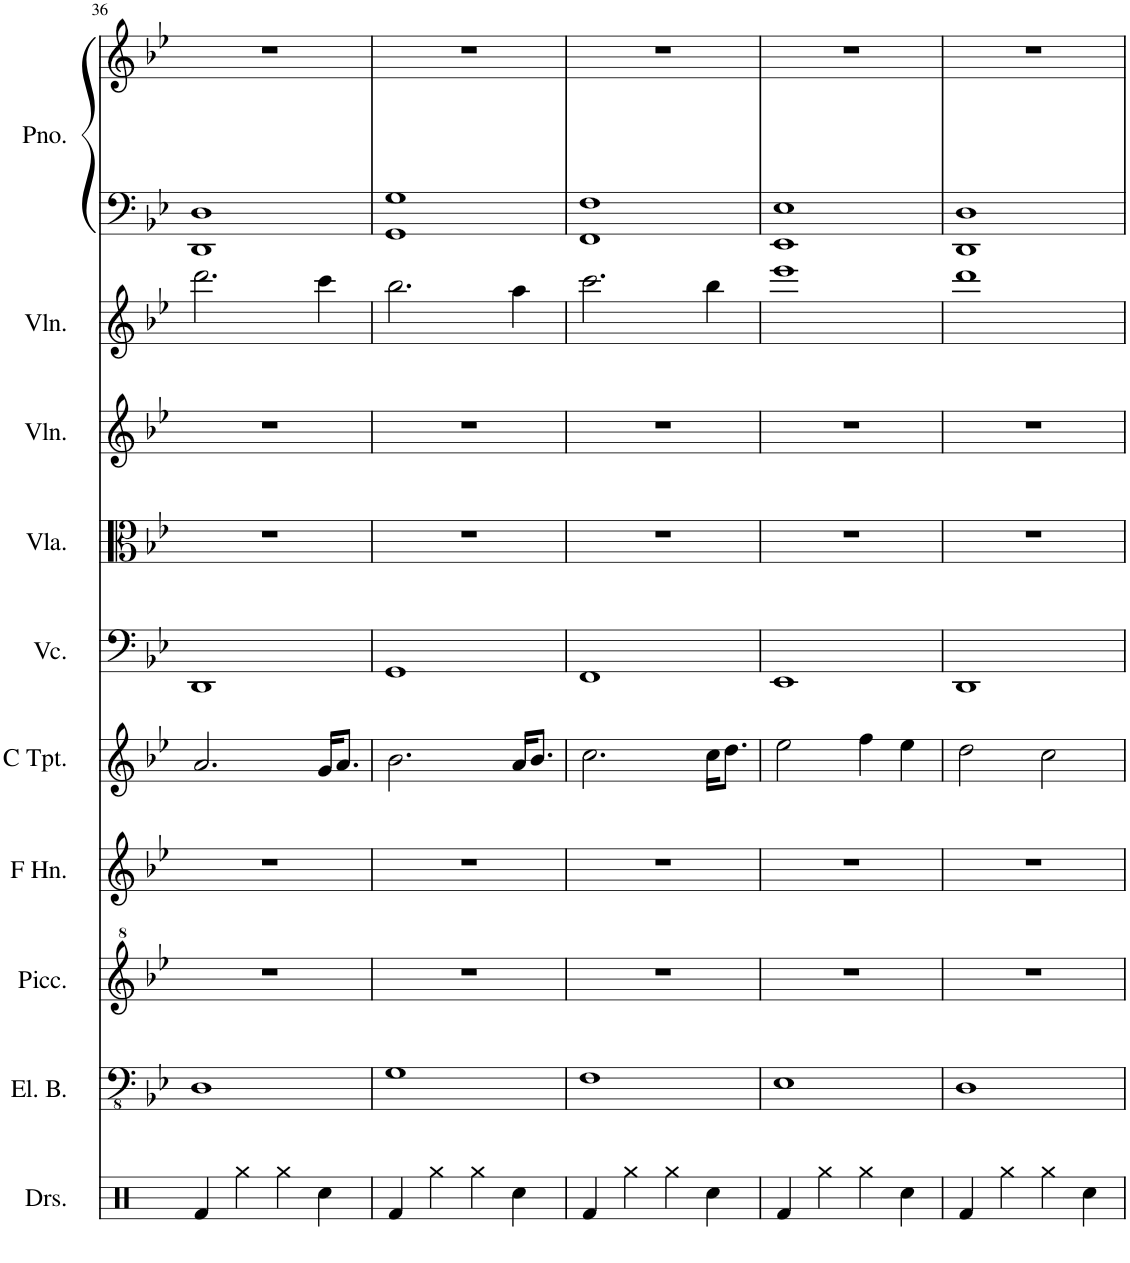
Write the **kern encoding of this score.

**kern	**kern	**kern	**kern	**kern	**kern	**kern	**kern	**kern	**kern	**kern
*part10	*part9	*part8	*part7	*part6	*part5	*part4	*part3	*part2	*part1	*part1
*staff11	*staff10	*staff9	*staff8	*staff7	*staff6	*staff5	*staff4	*staff3	*staff2	*staff1
*I"Drumset	*I"Electric Bass	*I"Piccolo	*I"Horn in F	*I"C Trumpet	*I"Violoncello	*I"Viola	*I"Violin	*I"Violin	*I"Piano	*
*I'Drs.	*I'El. B.	*I'Picc.	*	*I'C Tpt.	*I'Vc.	*I'Vla.	*I'Vln.	*I'Vln.	*I'Pno.	*
!!LO:PB:g=z
*clefX	*clefFv4	*clefG^2	*clefG2	*clefG2	*clefF4	*clefC3	*clefG2	*clefG2	*clefF4	*clefG2
*	*	*ITrd-7c-12	*ITrd4c7	*	*	*	*	*	*	*
*k[]	*k[b-e-]	*k[b-e-]	*k[b-e-]	*k[b-e-]	*k[b-e-]	*k[b-e-]	*k[b-e-]	*k[b-e-]	*k[b-e-]	*k[b-e-]
*M4/4	*M4/4	*M4/4	*M4/4	*M4/4	*M4/4	*M4/4	*M4/4	*M4/4	*M4/4	*M4/4
=36	=36	=36	=36	=36	=36	=36	=36	=36	=36	=36
4Rf/	1DD	1r	1r	2.a/	1DD	1r	1r	2.ddd\	1DD 1D	1r
4Rgg\	.	.	.	.	.	.	.	.	.	.
4Rgg\	.	.	.	.	.	.	.	.	.	.
4Rcc\	.	.	.	16g/KL	.	.	.	4ccc\	.	.
.	.	.	.	8.a/J	.	.	.	.	.	.
=37	=37	=37	=37	=37	=37	=37	=37	=37	=37	=37
4Rf/	1GG	1r	1r	2.b-\	1GG	1r	1r	2.bb-\	1GG 1G	1r
4Rgg\	.	.	.	.	.	.	.	.	.	.
4Rgg\	.	.	.	.	.	.	.	.	.	.
4Rcc\	.	.	.	16a/KL	.	.	.	4aa\	.	.
.	.	.	.	8.b-/J	.	.	.	.	.	.
=38	=38	=38	=38	=38	=38	=38	=38	=38	=38	=38
4Rf/	1FF	1r	1r	2.cc\	1FF	1r	1r	2.ccc\	1FF 1F	1r
4Rgg\	.	.	.	.	.	.	.	.	.	.
4Rgg\	.	.	.	.	.	.	.	.	.	.
4Rcc\	.	.	.	16cc\KL	.	.	.	4bb-\	.	.
.	.	.	.	8.dd\J	.	.	.	.	.	.
=39	=39	=39	=39	=39	=39	=39	=39	=39	=39	=39
4Rf/	1EE-	1r	1r	2ee-\	1EE-	1r	1r	1eee-	1EE- 1E-	1r
4Rgg\	.	.	.	.	.	.	.	.	.	.
4Rgg\	.	.	.	4ff\	.	.	.	.	.	.
4Rcc\	.	.	.	4ee-\	.	.	.	.	.	.
=40	=40	=40	=40	=40	=40	=40	=40	=40	=40	=40
4Rf/	1DD	1r	1r	2dd\	1DD	1r	1r	1ddd	1DD 1D	1r
4Rgg\	.	.	.	.	.	.	.	.	.	.
4Rgg\	.	.	.	2cc\	.	.	.	.	.	.
4Rcc\	.	.	.	.	.	.	.	.	.	.
=	=	=	=	=	=	=	=	=	=	=
*-	*-	*-	*-	*-	*-	*-	*-	*-	*-	*-
